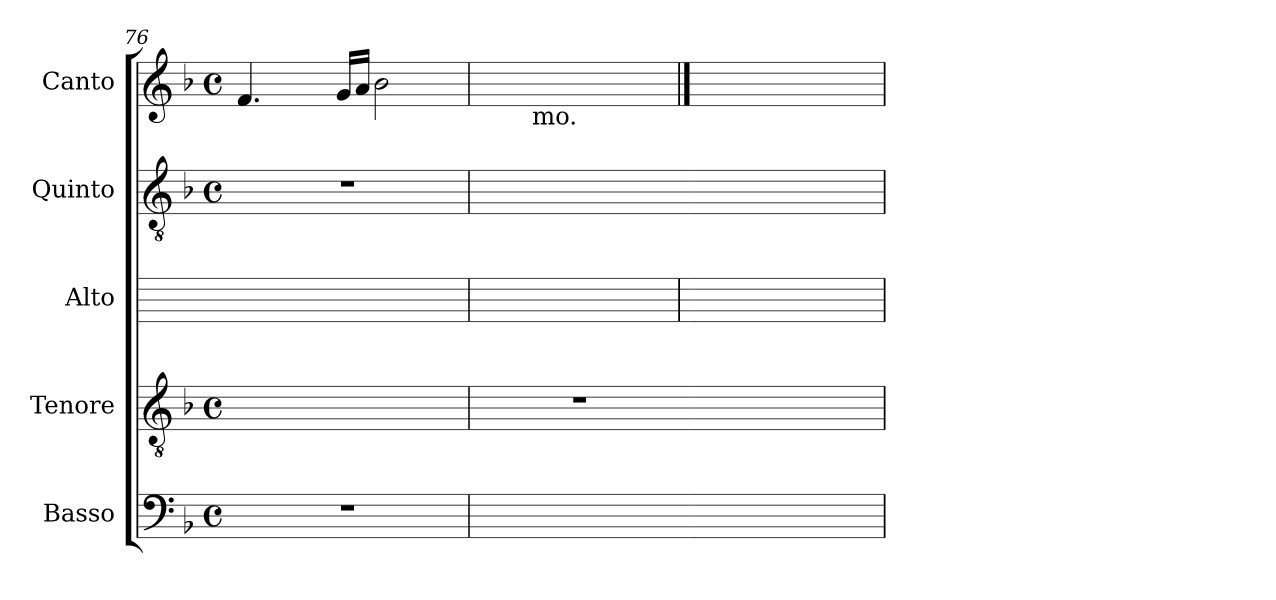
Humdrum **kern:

**kern	**kern	**kern	**kern	**kern
*part5	*part4	*part3	*part2	*part1
*staff5	*staff4	*staff3	*staff2	*staff1
*I"Basso	*I"Tenore	*I"Alto	*I"Quinto	*I"Canto
*clefF4	*clefGv2	*	*clefGv2	*clefG2
*k[b-]	*k[b-]	*	*k[b-]	*k[b-]
*F:	*F:	*	*F:	*F:
*M4/4	*M4/4	*	*M4/4	*M4/4
*met(c)	*met(c)	*	*met(c)	*met(c)
=76	=76	=76	=76	=76
1r	16ryy	4ryy	1r	4.f/
.	16ryy	.	.	.
.	16ryy	.	.	.
.	2ryy	.	.	.
.	.	2.ryy	.	.
.	.	.	.	16g/LL
.	.	.	.	16a/JJ
.	.	.	.	2b-\
.	4ryy	.	.	.
.	16ryy	.	.	.
=77	=77	=77	=77	=77
1ryy	1r	4ryy	1ryy	32ryy
.	.	.	.	32ryy
.	.	.	.	32ryy
.	.	.	.	32ryy
.	.	.	.	32ryy
!	!	!	!	!LO:TX:b:t=mo.
.	.	.	.	32ryy
.	.	.	.	2ryy
.	.	2.ryy	.	.
.	.	.	.	4ryy
.	.	.	.	16ryy
=78	=78	=78	=78	==78
1ryy	1ryy	4ryy	1ryy	16ryy
.	.	.	.	16ryy
.	.	.	.	16ryy
.	.	.	.	2ryy
.	.	2.ryy	.	.
.	.	.	.	4ryy
.	.	.	.	16ryy
=	=	=	=	=
*-	*-	*-	*-	*-
